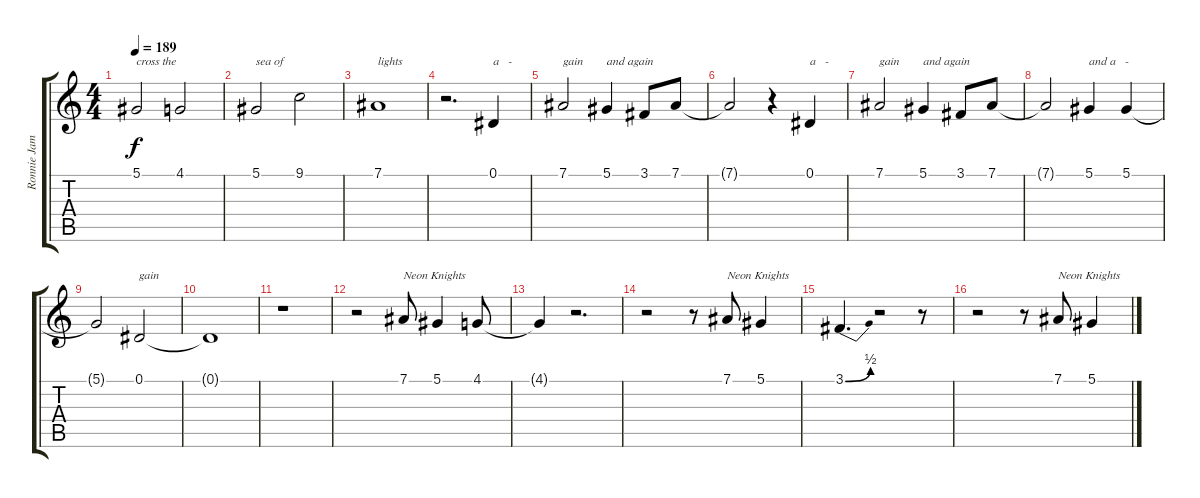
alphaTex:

\track ("Ronnie James Dio" "Ronnie Jam") {instrument violin}
\staff {score tabs}
\tuning (Eb4 Bb3 Gb3 Db3 Ab2 Eb2) {hide}
\ts (4 4)
\tempo 189
\clef g2
\ks c
5.1.2{txt "cross the" dy f} 4.1.2 |
5.1.2{txt "sea of"} 9.1.2 |
7.1.1{txt "lights"} |
r.2{d} 0.1.4{txt "a   -"} |
7.1.2{txt "gain"} 5.1.4{txt "and again"} 3.1.8 7.1.8 |
7.1{t}.2 r.4 0.1.4{txt "a   -"} |
7.1.2{txt "gain"} 5.1.4{txt "and again"} 3.1.8 7.1.8 |
7.1{t}.2 5.1.4{txt "and a   -"} 5.1.4 |
5.1{t}.2 0.1.2{txt "gain"} |
0.1{t}.1 |
r.1 |
r.2 7.1.8{txt "Neon Knights"} 5.1.4 4.1.8 |
4.1{t}.4 r.2{d} |
r.2 r.8 7.1.8{txt "Neon Knights"} 5.1.4 |
3.1{be (bend 0 0 60 2)}.4{d} r.2 r.8 |
r.2 r.8 7.1.8{txt "Neon Knights"} 5.1.4
